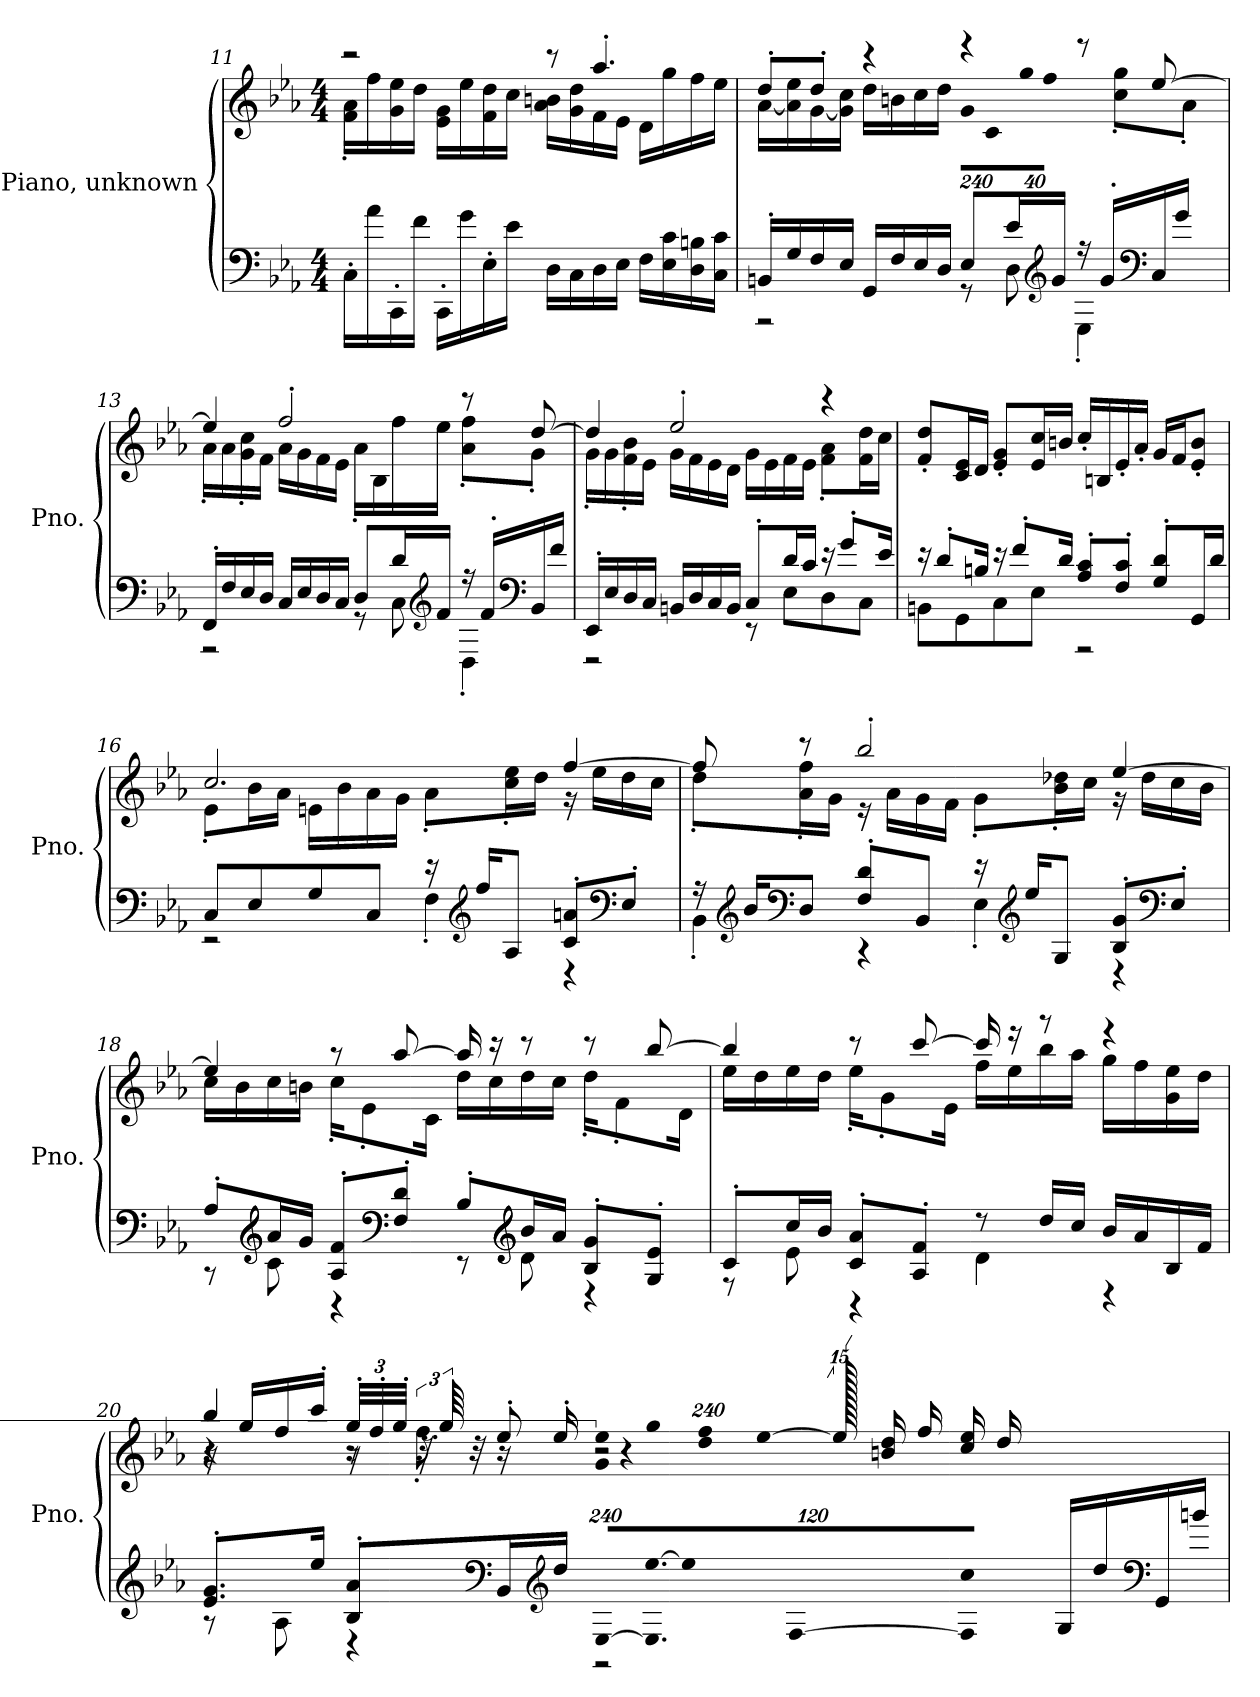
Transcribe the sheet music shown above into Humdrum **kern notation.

**kern	**kern
*part1	*part1
*staff2	*staff1
*I"Piano, unknown	*
*I'Pno.	*
*clefF4	*clefG2
*k[b-e-a-]	*k[b-e-a-]
*M4/4	*M4/4
=11	=11
*	*^
16C'\LL	2r	16f\' 16a-\'LL
16a-\	.	16ff\
16CC'\	.	16g\ 16ee-\
16f\JJ	.	16dd\JJ
16CC'\LL	.	16e-\ 16g\LL
16g\	.	16ee-\
16E-'\	.	16f\ 16dd\
16e-\JJ	.	16cc\JJ
16D\LL	8r	16a-\ 16bn\LL
16C\	.	16g\ 16dd\
16D\	4.aa-'/	16f\
16E-\JJ	.	16e-\JJ
16F\LL	.	16d\LL
16E-\ 16c\	.	16gg\
16D\ 16Bn\	.	16ff\
16C\ 16c\JJ	.	16ee-\JJ
!!LO:LB:g=z	!!
=12	=12	=12
*^	*	*
16BBn'/LL	2r	8dd'/L	[16a-\LL
16G/	.	.	16a-\] 16ee-\
16F/	.	8dd'/J	[16g\
16E-/JJ	.	.	16g\] 16cc\JJ
16GG/LL	.	4r	16dd\LL
16F/	.	.	16bn\
16E-/	.	.	16cc\
16D/JJ	.	.	16dd\JJ
*	*	*	*Xbrackettup
!	!	!	!LO:N:vis=16
8E-/L	8r	4r	1920%137g\LL
!	!	!	!LO:N:vis=16
.	.	.	1920%137c\
16e-/L	8D\	.	.
!	!	!	!LO:N:vis=32
.	.	.	640%23gg\K
!	!	!	!LO:N:vis=16
.	.	.	1920%137ff\JJ
*clefG2	*	*	*
16g/JJ	.	.	.
16r	4E-'\	8r	8cc\' 8gg\'L
16g'/LL	.	.	.
*clefF4	*	*	*
16C/	.	[8ee-/	8a-'\J
16g/JJ	.	.	.
=13	=13	=13	=13
16FF'/LL	2r	4ee-/]	16a-'\LL
16F/	.	.	16a-\
16E-/	.	.	16g\' 16cc\'
16D/JJ	.	.	16f\JJ
16C/LL	.	2ff'/	16a-\LL
16E-/	.	.	16g\
16D/	.	.	16f\
16C/JJ	.	.	16e-\JJ
8D/L	8r	.	16a-'\LL
.	.	.	16B-\
16d/L	8C\	.	16ff\
*clefG2	*	*	*
16f/JJ	.	.	16ee-\JJ
16r	4D'\	8r	8a-\' 8ff\'L
16f'/LL	.	.	.
*clefF4	*	*	*
16BB-/	.	[8dd/	8g'\J
16f/JJ	.	.	.
!!LO:LB:g=z	!!
=14	=14	=14	=14
16EE-'/LL	2r	4dd/]	16g'\LL
16E-/	.	.	16g\
16D/	.	.	16f\' 16b-\'
16C/JJ	.	.	16e-\JJ
16BBn/LL	.	2ee-'/	16g\LL
16D/	.	.	16f\
16C/	.	.	16e-\
16BB/JJ	.	.	16d\JJ
8C'/L	8r	.	16g\LL
.	.	.	16e-\
16d/L	8E-\L	.	16f\
16c/JJ	.	.	16e-\JJ
16r	8D\	4r	8f\' 8a-\'L
8g'/L	.	.	.
.	8C\J	.	16f\ 16dd\L
16e-/Jk	.	.	16cc\JJ
*	*	*v	*v
=15	=15	=15
16r	8BBn\L	8f/' 8dd/'L
8d'/L	.	.
.	8GG\	16c/ 16e-/L
16Bn/Jk	.	16d/JJ
16r	8C\	8e-/' 8g/'L
8f'/L	.	.
.	8E-\J	16e-/ 16cc/L
16d/Jk	.	16bn/JJ
8A-/' 8c/'L	2r	16cc'/LL
.	.	16Bn/
8F/' 8c/'J	.	16e-'/
.	.	16a-'/JJ
8G/' 8d/'L	.	16g/LL
.	.	16f/J
16GG/L	.	8e-/' 8b/'J
16d/JJ	.	.
!!LO:LB:g=z
=16	=16	=16
*	*	*^
8C/L	2r	2.cc/	8e-'\L
8E-/	.	.	16b-\L
.	.	.	16a-\JJ
8G/	.	.	16en\LL
.	.	.	16b-\
8C/J	.	.	16a-\
.	.	.	16g\JJ
16r	4F'\	.	8a-'\L
*clefG2	*	*	*
16ff/KL	.	.	.
8A-/J	.	.	16cc\' 16ee-\'L
.	.	.	16dd\JJ
8c/' 8an/'L	4r	[4ff/	16r
.	.	.	16ee-\LL
*clefF4	*	*	*
8E-'/J	.	.	16dd\
.	.	.	16cc\JJ
=17	=17	=17	=17
16r	4BB-'\	8ff/]	8dd'\L
*clefG2	*	*	*
16b-/KL	.	.	.
*clefF4	*	*	*
8D/J	.	8r	16a-\' 16ff\'L
.	.	.	16g\JJ
8F/' 8d/'L	4r	2bb-'/	16r
.	.	.	16a-\LL
8BB-/J	.	.	16g\
.	.	.	16f\JJ
16r	4E-'\	.	8g'\L
*clefG2	*	*	*
16ee-/KL	.	.	.
8G/J	.	.	16b-\' 16dd-X\'L
.	.	.	16cc\JJ
8B-/' 8g/'L	4r	[4ee-/	16r
.	.	.	16dd-\LL
*clefF4	*	*	*
8E-'/J	.	.	16cc\
.	.	.	16b-\JJ
!!LO:LB:g=z	!!
=18	=18	=18	=18
8A-'/L	8r	4ee-/]	16cc\LL
.	.	.	16b-\
*clefG2	*	*	*
16a-/L	8c\	.	16cc\
16g/JJ	.	.	16bn\JJ
8A-/' 8f/'L	4r	8r	16cc'\KL
.	.	.	8e-'\
*clefF4	*	*	*
8F/' 8d/'J	.	[8aa-/	.
.	.	.	16c\Jk
8B-'/L	8r	16aa-/]	16dd\LL
.	.	16r	16cc\
*clefG2	*	*	*
16b-/L	8d\	8r	16dd\
16a-/JJ	.	.	16cc\JJ
8B-/' 8g/'L	4r	8r	16dd'\KL
.	.	.	8f'\
8G/' 8e-/'J	.	[8bb-/	.
.	.	.	16d\Jk
=19	=19	=19	=19
8c'/L	8r	4bb-/]	16ee-\LL
.	.	.	16dd\
16cc/L	8e-\	.	16ee-\
16b-/JJ	.	.	16dd\JJ
8c/' 8a-/'L	4r	8r	16ee-'\KL
.	.	.	8g'\
8A-/' 8f/'J	.	[8ccc/	.
.	.	.	16e-\Jk
8r	4d\	16ccc/]	16ff\LL
.	.	16r	16ee-\
16dd/LL	.	8r	16bb-\
16cc/JJ	.	.	16aa-\JJ
16b-/LL	4r	4r	16gg\LL
16a-/	.	.	16ff\
16B-/	.	.	16g\ 16ee-\
16f/JJ	.	.	16dd\JJ
!!LO:LB:g=z
=20	=20	=20	=20
*	*	*	*^
8.e-/' 8.g/'L	8r	4bb-/	4r	16r
.	.	.	.	16gg/LL
.	8A-\	.	.	16ff/
16ee-/Jk	.	.	.	16ccc'/JJ
8B-/' 8a-/'L	4r	8r	16r	48gg'/LLL
.	.	.	.	48ff'/
.	.	.	.	48gg'/JJJ
*	*	*	*	*brackettup
.	.	.	8.ff'\	48r
.	.	.	.	96gg/
.	.	.	.	32r
*clefF4	*	*	*	*
16BB-/L	.	8ee-'/	.	16r
*clefG2	*	*	*	*
16dd/JJ	.	.	.	16ee-'/
*Xbrackettup	*	*	*	*
!LO:N:vis=16	!	!	!	!LO:N:vis=32
[1920%137E-/LL	2r	2r	2r	640%23g/ 640%23ee-/
!	!	!	!	!LO:N:vis=32
.	.	.	.	640%23r
!LO:N:vis=32.	!	!	!	!
1920%103E-/] [1920%103ee-/L	.	.	.	.
!	!	!	!	!LO:N:vis=16
.	.	.	.	1920%137gg/LL
!LO:N:vis=64	!	!	!	!
960%17ee-/K]	.	.	.	.
!LO:N:vis=32	!	!	!	!
[640%23F/J	.	.	.	.
!	!	!	!	!LO:N:vis=32
.	.	.	.	640%23dd/ 640%23ff/K
!LO:N:vis=16	!	!	!	!
1920%137F/] 1920%137cc/JJ	.	.	.	.
.	.	.	.	[240%17ee-/J
16G/LL	.	.	.	1920ee-/]
.	.	.	.	16bn/ 16dd/LL
16dd/	.	.	.	.
.	.	.	.	16ff/
*clefF4	*	*	*	*
16GG/	.	.	.	.
.	.	.	.	16cc/ 16ee-/
16bn/JJ	.	.	.	.
.	.	.	.	16dd/JJ
1920ryy	1920ryy	1920ryy	1920ryy	.
*v	*v	*	*	*
*	*v	*v	*v
=	=
*-	*-
